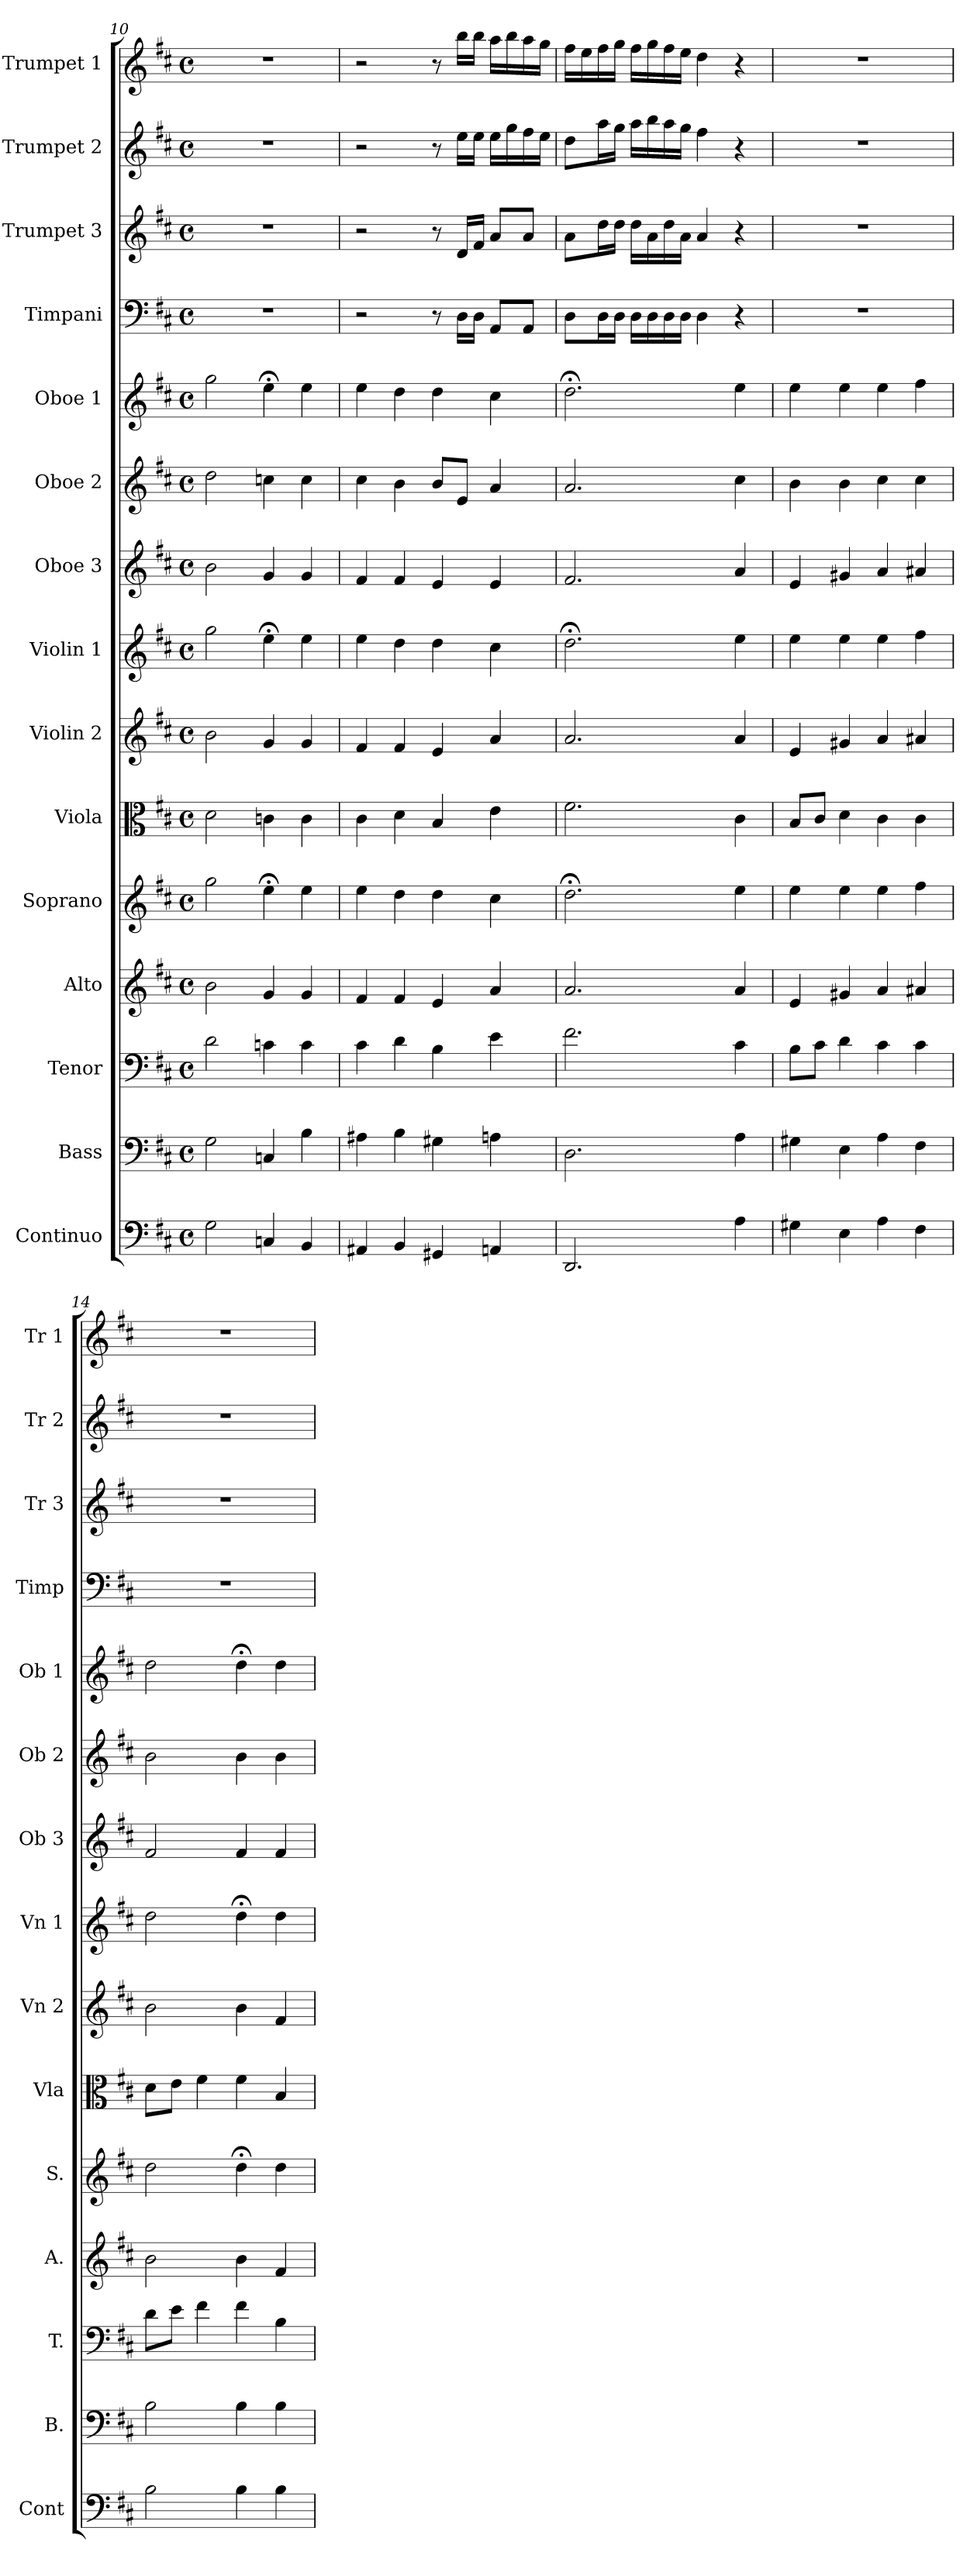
**kern	**kern	**kern	**kern	**kern	**kern	**kern	**kern	**kern	**kern	**kern	**kern	**kern	**kern	**kern
*part15	*part14	*part13	*part12	*part11	*part10	*part9	*part8	*part7	*part6	*part5	*part4	*part3	*part2	*part1
*staff15	*staff14	*staff13	*staff12	*staff11	*staff10	*staff9	*staff8	*staff7	*staff6	*staff5	*staff4	*staff3	*staff2	*staff1
*I"Continuo	*I"Bass	*I"Tenor	*I"Alto	*I"Soprano	*I"Viola	*I"Violin 2	*I"Violin 1	*I"Oboe 3	*I"Oboe 2	*I"Oboe 1	*I"Timpani	*I"Trumpet 3	*I"Trumpet 2	*I"Trumpet 1
*I'Cont	*I'B.	*I'T.	*I'A.	*I'S.	*I'Vla	*I'Vn 2	*I'Vn 1	*I'Ob 3	*I'Ob 2	*I'Ob 1	*I'Timp	*I'Tr 3	*I'Tr 2	*I'Tr 1
!!LO:PB:g=z
*clefF4	*clefF4	*clefF4	*clefG2	*clefG2	*clefC3	*clefG2	*clefG2	*clefG2	*clefG2	*clefG2	*clefF4	*clefG2	*clefG2	*clefG2
*k[f#c#]	*k[f#c#]	*k[f#c#]	*k[f#c#]	*k[f#c#]	*k[f#c#]	*k[f#c#]	*k[f#c#]	*k[f#c#]	*k[f#c#]	*k[f#c#]	*k[f#c#]	*k[f#c#]	*k[f#c#]	*k[f#c#]
*D:	*D:	*D:	*D:	*D:	*D:	*D:	*D:	*D:	*D:	*D:	*D:	*D:	*D:	*D:
*M4/4	*M4/4	*M4/4	*M4/4	*M4/4	*M4/4	*M4/4	*M4/4	*M4/4	*M4/4	*M4/4	*M4/4	*M4/4	*M4/4	*M4/4
*met(c)	*met(c)	*met(c)	*met(c)	*met(c)	*met(c)	*met(c)	*met(c)	*met(c)	*met(c)	*met(c)	*met(c)	*met(c)	*met(c)	*met(c)
=10	=10	=10	=10	=10	=10	=10	=10	=10	=10	=10	=10	=10	=10	=10
2G\	2G\	2d\	2b\	2gg\	2d\	2b\	2gg\	2b\	2dd\	2gg\	1r	1r	1r	1r
4Cn/	4Cn/	4cn\	4g/	4ee;<\	4cn\	4g/	4ee;<\	4g/	4ccn\	4ee;<\	.	.	.	.
4BB/	4B\	4c\	4g/	4ee\	4c\	4g/	4ee\	4g/	4cc\	4ee\	.	.	.	.
=11	=11	=11	=11	=11	=11	=11	=11	=11	=11	=11	=11	=11	=11	=11
4AA#X/	4A#X\	4c#\	4f#/	4ee\	4c#\	4f#/	4ee\	4f#/	4cc#\	4ee\	2r	2r	2r	2r
4BB/	4B\	4d\	4f#/	4dd\	4d\	4f#/	4dd\	4f#/	4b\	4dd\	.	.	.	.
4GG#X/	4G#X\	4B\	4e/	4dd\	4B/	4e/	4dd\	4e/	8b/L	4dd\	8r	8r	8r	8r
.	.	.	.	.	.	.	.	.	8e/J	.	16D\LL	16d/LL	16ee\LL	16bb\LL
.	.	.	.	.	.	.	.	.	.	.	16D\JJ	16f#/JJ	16ee\JJ	16bb\JJ
4AAn/	4An\	4e\	4a/	4cc#\	4e\	4a/	4cc#\	4e/	4a/	4cc#\	8AA/L	8a/L	16ee\LL	16aa\LL
.	.	.	.	.	.	.	.	.	.	.	.	.	16gg\	16bb\
.	.	.	.	.	.	.	.	.	.	.	8AA/J	8a/J	16ff#\	16aa\
.	.	.	.	.	.	.	.	.	.	.	.	.	16ee\JJ	16gg\JJ
=12	=12	=12	=12	=12	=12	=12	=12	=12	=12	=12	=12	=12	=12	=12
2.DD/	2.D\	2.f#\	2.a/	2.dd;<\	2.f#\	2.a/	2.dd;<\	2.f#/	2.a/	2.dd;<\	8D\L	8a\L	8dd\L	16ff#\LL
.	.	.	.	.	.	.	.	.	.	.	.	.	.	16ee\
.	.	.	.	.	.	.	.	.	.	.	16D\L	16dd\L	16aa\L	16ff#\
.	.	.	.	.	.	.	.	.	.	.	16D\JJ	16dd\JJ	16gg\JJ	16gg\JJ
.	.	.	.	.	.	.	.	.	.	.	16D\LL	16dd\LL	16aa\LL	16ff#\LL
.	.	.	.	.	.	.	.	.	.	.	16D\	16a\	16bb\	16gg\
.	.	.	.	.	.	.	.	.	.	.	16D\	16dd\	16aa\	16ff#\
.	.	.	.	.	.	.	.	.	.	.	16D\JJ	16a\JJ	16gg\JJ	16ee\JJ
.	.	.	.	.	.	.	.	.	.	.	4D\	4a/	4ff#\	4dd\
4A\	4A\	4c#\	4a/	4ee\	4c#\	4a/	4ee\	4a/	4cc#\	4ee\	4r	4r	4r	4r
=13	=13	=13	=13	=13	=13	=13	=13	=13	=13	=13	=13	=13	=13	=13
4G#X\	4G#X\	8B\L	4e/	4ee\	8B/L	4e/	4ee\	4e/	4b\	4ee\	1r	1r	1r	1r
.	.	8c#\J	.	.	8c#/J	.	.	.	.	.	.	.	.	.
4E\	4E\	4d\	4g#X/	4ee\	4d\	4g#X/	4ee\	4g#X/	4b\	4ee\	.	.	.	.
4A\	4A\	4c#\	4a/	4ee\	4c#\	4a/	4ee\	4a/	4cc#\	4ee\	.	.	.	.
4F#\	4F#\	4c#\	4a#X/	4ff#\	4c#\	4a#X/	4ff#\	4a#X/	4cc#\	4ff#\	.	.	.	.
!!LO:PB:g=z
=14	=14	=14	=14	=14	=14	=14	=14	=14	=14	=14	=14	=14	=14	=14
2B\	2B\	8d\L	2b\	2dd\	8d\L	2b\	2dd\	2f#/	2b\	2dd\	1r	1r	1r	1r
.	.	8e\J	.	.	8e\J	.	.	.	.	.	.	.	.	.
.	.	4f#\	.	.	4f#\	.	.	.	.	.	.	.	.	.
4B\	4B\	4f#\	4b\	4dd;<\	4f#\	4b\	4dd;<\	4f#/	4b\	4dd;<\	.	.	.	.
4B\	4B\	4B\	4f#/	4dd\	4B/	4f#/	4dd\	4f#/	4b\	4dd\	.	.	.	.
=	=	=	=	=	=	=	=	=	=	=	=	=	=	=
*-	*-	*-	*-	*-	*-	*-	*-	*-	*-	*-	*-	*-	*-	*-
